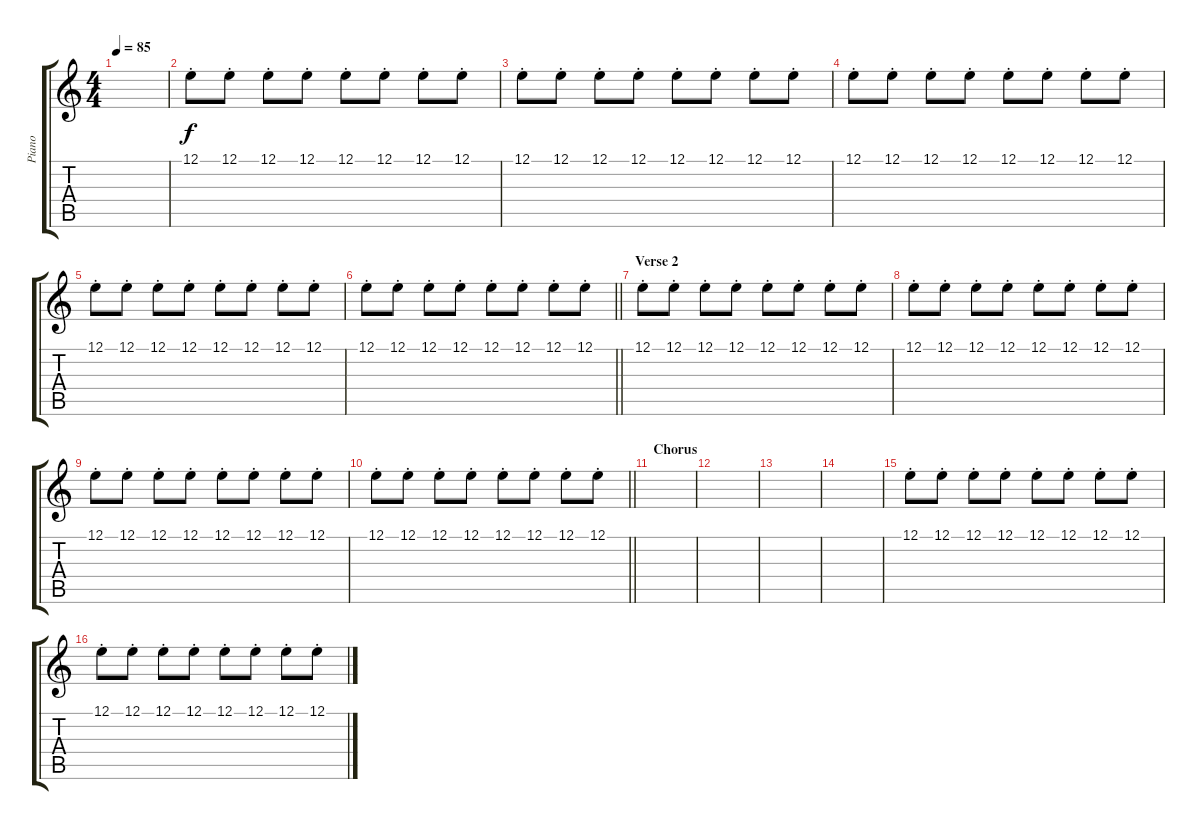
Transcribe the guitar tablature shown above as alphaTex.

\track ("Piano" "Piano") {instrument brightacousticpiano}
\staff {score tabs}
\tuning (E4 B3 G3 D3 A2 E2) {hide}
\ts (4 4)
\tempo 85
\clef g2
\ks c
|
12.1{st}.8 12.1{st}.8 12.1{st}.8 12.1{st}.8 12.1{st}.8 12.1{st}.8 12.1{st}.8 12.1{st}.8 |
12.1{st}.8 12.1{st}.8 12.1{st}.8 12.1{st}.8 12.1{st}.8 12.1{st}.8 12.1{st}.8 12.1{st}.8 |
12.1{st}.8 12.1{st}.8 12.1{st}.8 12.1{st}.8 12.1{st}.8 12.1{st}.8 12.1{st}.8 12.1{st}.8 |
12.1{st}.8 12.1{st}.8 12.1{st}.8 12.1{st}.8 12.1{st}.8 12.1{st}.8 12.1{st}.8 12.1{st}.8 |
\barLineRight lightlight
12.1{st}.8 12.1{st}.8 12.1{st}.8 12.1{st}.8 12.1{st}.8 12.1{st}.8 12.1{st}.8 12.1{st}.8 |
\section ("" "Verse 2")
12.1{st}.8 12.1{st}.8 12.1{st}.8 12.1{st}.8 12.1{st}.8 12.1{st}.8 12.1{st}.8 12.1{st}.8 |
12.1{st}.8 12.1{st}.8 12.1{st}.8 12.1{st}.8 12.1{st}.8 12.1{st}.8 12.1{st}.8 12.1{st}.8 |
12.1{st}.8 12.1{st}.8 12.1{st}.8 12.1{st}.8 12.1{st}.8 12.1{st}.8 12.1{st}.8 12.1{st}.8 |
\barLineRight lightlight
12.1{st}.8 12.1{st}.8 12.1{st}.8 12.1{st}.8 12.1{st}.8 12.1{st}.8 12.1{st}.8 12.1{st}.8 |
\section ("" "Chorus")
|
|
|
|
12.1{st}.8 12.1{st}.8 12.1{st}.8 12.1{st}.8 12.1{st}.8 12.1{st}.8 12.1{st}.8 12.1{st}.8 |
12.1{st}.8 12.1{st}.8 12.1{st}.8 12.1{st}.8 12.1{st}.8 12.1{st}.8 12.1{st}.8 12.1{st}.8
